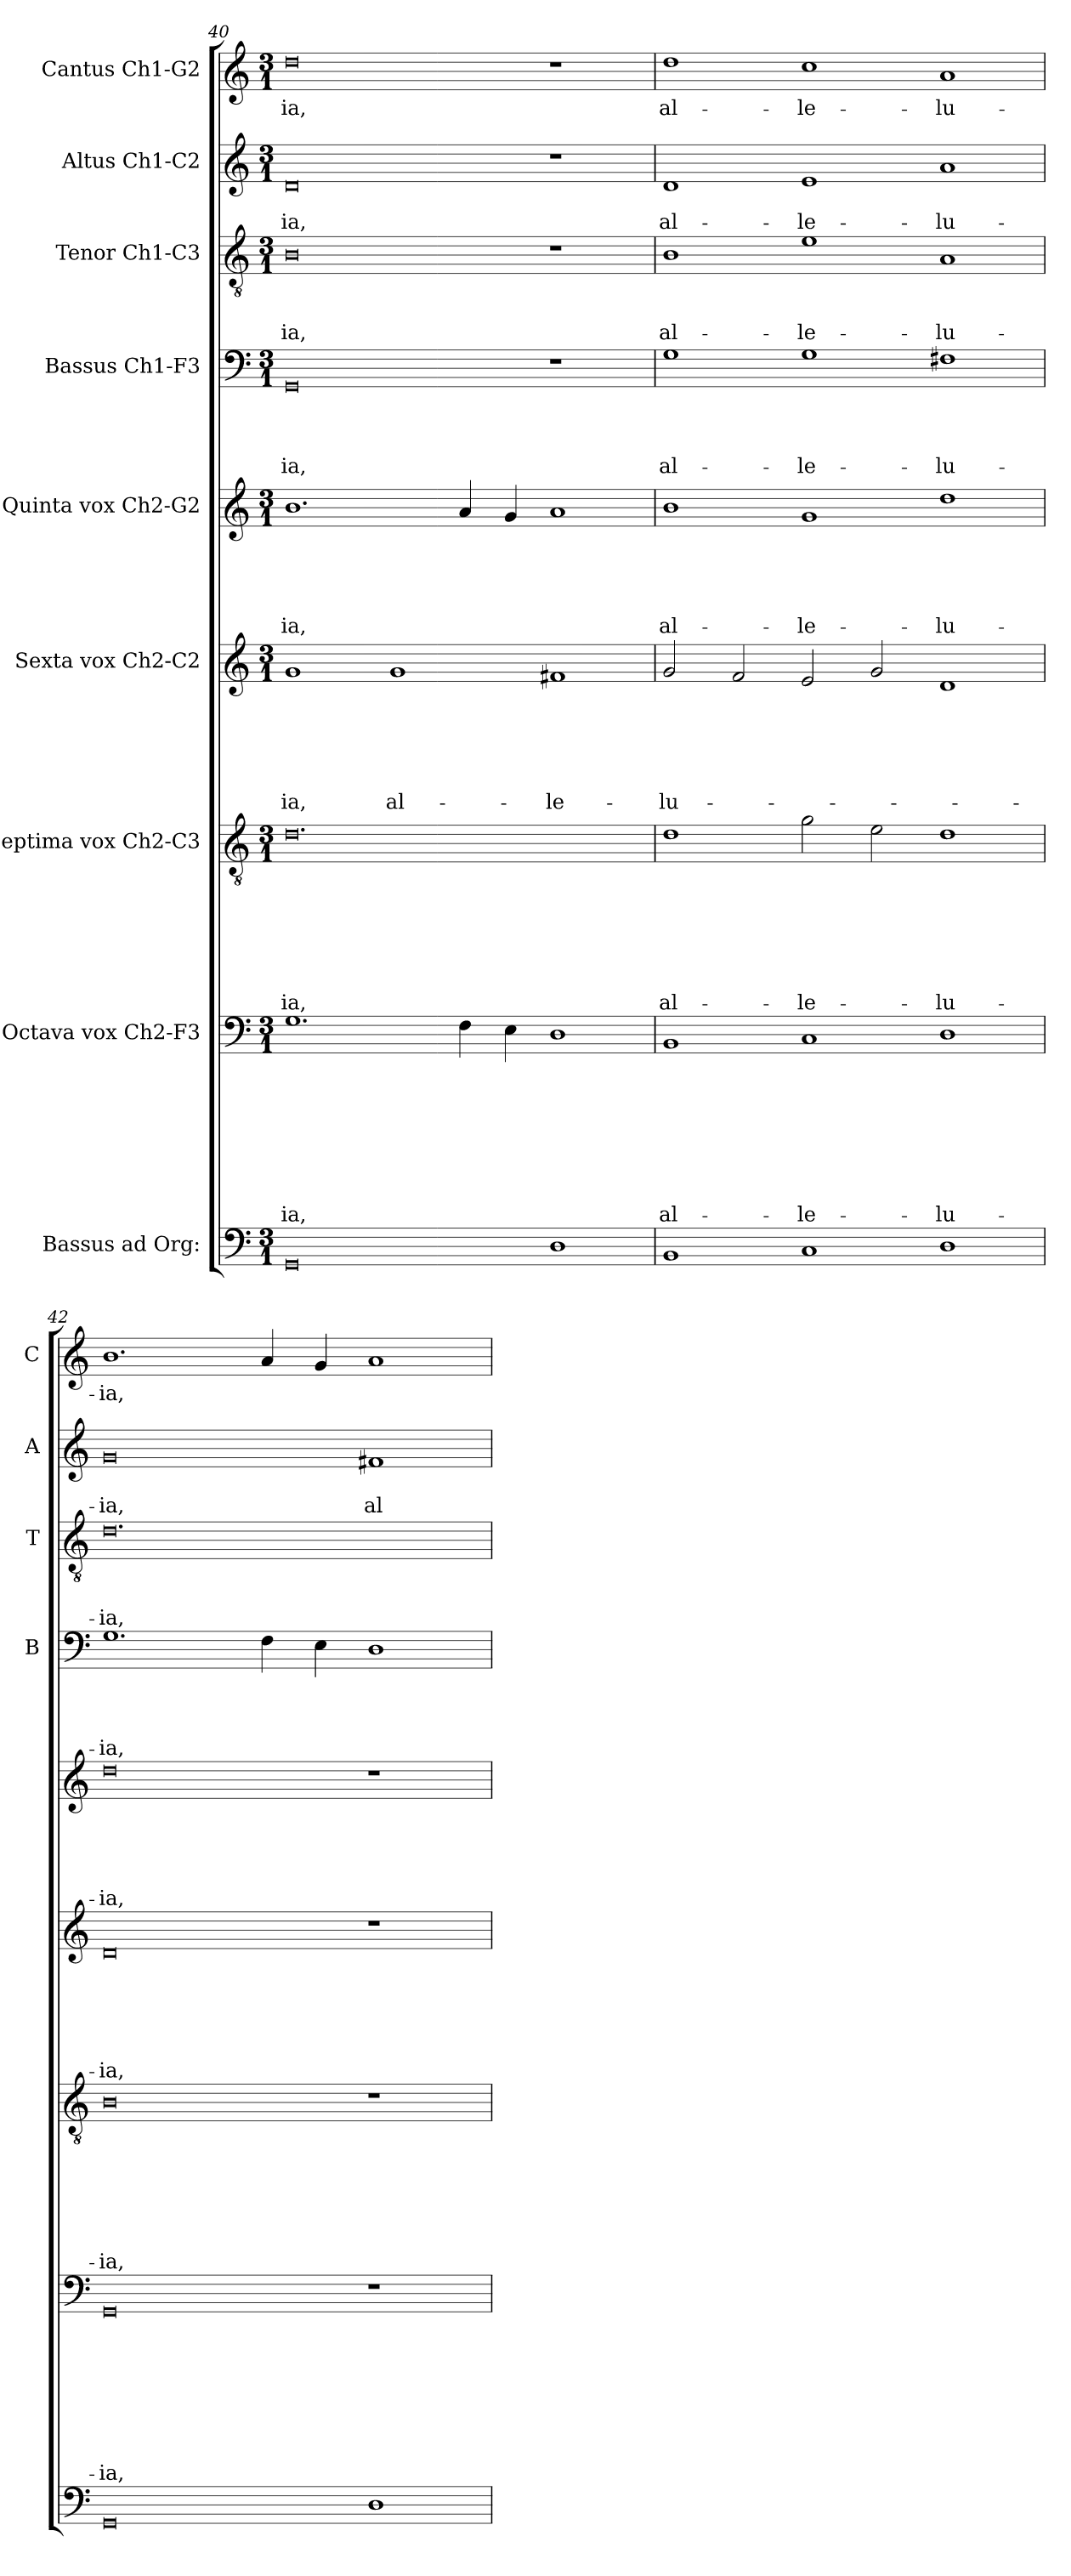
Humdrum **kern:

**kern	**kern	**text	**text	**text	**text	**text	**text	**text	**text	**kern	**text	**text	**text	**text	**text	**text	**text	**kern	**text	**text	**text	**text	**text	**text	**kern	**text	**text	**text	**text	**text	**kern	**text	**text	**text	**text	**kern	**text	**text	**text	**kern	**text	**text	**kern	**text
*part9	*part8	*part8	*part8	*part8	*part8	*part8	*part8	*part8	*part8	*part7	*part7	*part7	*part7	*part7	*part7	*part7	*part7	*part6	*part6	*part6	*part6	*part6	*part6	*part6	*part5	*part5	*part5	*part5	*part5	*part5	*part4	*part4	*part4	*part4	*part4	*part3	*part3	*part3	*part3	*part2	*part2	*part2	*part1	*part1
*staff9	*staff8	*staff8	*staff8	*staff8	*staff8	*staff8	*staff8	*staff8	*staff8	*staff7	*staff7	*staff7	*staff7	*staff7	*staff7	*staff7	*staff7	*staff6	*staff6	*staff6	*staff6	*staff6	*staff6	*staff6	*staff5	*staff5	*staff5	*staff5	*staff5	*staff5	*staff4	*staff4	*staff4	*staff4	*staff4	*staff3	*staff3	*staff3	*staff3	*staff2	*staff2	*staff2	*staff1	*staff1
*I"Bassus ad Org:	*I"Octava vox Ch2-F3	*	*	*	*	*	*	*	*	*I"Septima vox Ch2-C3	*	*	*	*	*	*	*	*I"Sexta vox Ch2-C2	*	*	*	*	*	*	*I"Quinta vox Ch2-G2	*	*	*	*	*	*I"Bassus Ch1-F3	*	*	*	*	*I"Tenor Ch1-C3	*	*	*	*I"Altus Ch1-C2	*	*	*I"Cantus Ch1-G2	*
*	*	*	*	*	*	*	*	*	*	*	*	*	*	*	*	*	*	*	*	*	*	*	*	*	*	*	*	*	*	*	*I'B	*	*	*	*	*I'T	*	*	*	*I'A	*	*	*I'C	*
*clefF4	*clefF4	*	*	*	*	*	*	*	*	*clefGv2	*	*	*	*	*	*	*	*clefG2	*	*	*	*	*	*	*clefG2	*	*	*	*	*	*clefF4	*	*	*	*	*clefGv2	*	*	*	*clefG2	*	*	*clefG2	*
*k[]	*k[]	*	*	*	*	*	*	*	*	*k[]	*	*	*	*	*	*	*	*k[]	*	*	*	*	*	*	*k[]	*	*	*	*	*	*k[]	*	*	*	*	*k[]	*	*	*	*k[]	*	*	*k[]	*
*C:	*C:	*	*	*	*	*	*	*	*	*C:	*	*	*	*	*	*	*	*C:	*	*	*	*	*	*	*C:	*	*	*	*	*	*C:	*	*	*	*	*C:	*	*	*	*C:	*	*	*C:	*
*M3/1	*M3/1	*	*	*	*	*	*	*	*	*M3/1	*	*	*	*	*	*	*	*M3/1	*	*	*	*	*	*	*M3/1	*	*	*	*	*	*M3/1	*	*	*	*	*M3/1	*	*	*	*M3/1	*	*	*M3/1	*
=40	=40	=40	=40	=40	=40	=40	=40	=40	=40	=40	=40	=40	=40	=40	=40	=40	=40	=40	=40	=40	=40	=40	=40	=40	=40	=40	=40	=40	=40	=40	=40	=40	=40	=40	=40	=40	=40	=40	=40	=40	=40	=40	=40	=40
!	!	!	!	!	!	!	!	!	!LO:LY:b	!	!	!	!	!	!	!	!LO:LY:b	!	!	!	!	!	!	!LO:LY:b	!	!	!	!	!	!LO:LY:b	!	!	!	!	!LO:LY:b	!	!	!	!LO:LY:b	!	!	!LO:LY:b	!	!LO:LY:b
0GG	1.G	.	.	.	.	.	.	.	-ia,	0.d	.	.	.	.	.	.	-ia,	1g	.	.	.	.	.	-ia,	1.b	.	.	.	.	-ia,	0GG	.	.	.	-ia,	0B	.	.	-ia,	0d	.	-ia,	0dd	-ia,
!	!	!	!	!	!	!	!	!	!	!	!	!	!	!	!	!	!	!	!	!	!	!	!	!LO:LY:b	!	!	!	!	!	!	!	!	!	!	!	!	!	!	!	!	!	!	!	!
.	.	.	.	.	.	.	.	.	.	.	.	.	.	.	.	.	.	1g	.	.	.	.	.	al-	.	.	.	.	.	.	.	.	.	.	.	.	.	.	.	.	.	.	.	.
.	4F\	.	.	.	.	.	.	.	.	.	.	.	.	.	.	.	.	.	.	.	.	.	.	.	4a/	.	.	.	.	.	.	.	.	.	.	.	.	.	.	.	.	.	.	.
.	4E\	.	.	.	.	.	.	.	.	.	.	.	.	.	.	.	.	.	.	.	.	.	.	.	4g/	.	.	.	.	.	.	.	.	.	.	.	.	.	.	.	.	.	.	.
!	!	!	!	!	!	!	!	!	!	!	!	!	!	!	!	!	!	!	!	!	!	!	!	!LO:LY:b	!	!	!	!	!	!	!	!	!	!	!	!	!	!	!	!	!	!	!	!
1D	1D	.	.	.	.	.	.	.	.	.	.	.	.	.	.	.	.	1f#X	.	.	.	.	.	-le-	1a	.	.	.	.	.	1r	.	.	.	.	1r	.	.	.	1r	.	.	1r	.
=41	=41	=41	=41	=41	=41	=41	=41	=41	=41	=41	=41	=41	=41	=41	=41	=41	=41	=41	=41	=41	=41	=41	=41	=41	=41	=41	=41	=41	=41	=41	=41	=41	=41	=41	=41	=41	=41	=41	=41	=41	=41	=41	=41	=41
!	!	!	!	!	!	!	!	!	!LO:LY:b	!	!	!	!	!	!	!	!LO:LY:b	!	!	!	!	!	!	!LO:LY:b	!	!	!	!	!	!LO:LY:b	!	!	!	!	!LO:LY:b	!	!	!	!LO:LY:b	!	!	!LO:LY:b	!	!LO:LY:b
1BB	1BB	.	.	.	.	.	.	.	al-	1d	.	.	.	.	.	.	al-	2g/	.	.	.	.	.	-lu-	1b	.	.	.	.	al-	1G	.	.	.	al-	1B	.	.	al-	1d	.	al-	1dd	al-
.	.	.	.	.	.	.	.	.	.	.	.	.	.	.	.	.	.	2f/	.	.	.	.	.	.	.	.	.	.	.	.	.	.	.	.	.	.	.	.	.	.	.	.	.	.
!	!	!	!	!	!	!	!	!	!LO:LY:b	!	!	!	!	!	!	!	!LO:LY:b	!	!	!	!	!	!	!	!	!	!	!	!	!LO:LY:b	!	!	!	!	!LO:LY:b	!	!	!	!LO:LY:b	!	!	!LO:LY:b	!	!LO:LY:b
1C	1C	.	.	.	.	.	.	.	-le-	2g\	.	.	.	.	.	.	-le-	2e/	.	.	.	.	.	.	1g	.	.	.	.	-le-	1G	.	.	.	-le-	1e	.	.	-le-	1e	.	-le-	1cc	-le-
.	.	.	.	.	.	.	.	.	.	2e\	.	.	.	.	.	.	.	2g/	.	.	.	.	.	.	.	.	.	.	.	.	.	.	.	.	.	.	.	.	.	.	.	.	.	.
!	!	!	!	!	!	!	!	!	!LO:LY:b	!	!	!	!	!	!	!	!LO:LY:b	!	!	!	!	!	!	!	!	!	!	!	!	!LO:LY:b	!	!	!	!	!LO:LY:b	!	!	!	!LO:LY:b	!	!	!LO:LY:b	!	!LO:LY:b
1D	1D	.	.	.	.	.	.	.	-lu-	1d	.	.	.	.	.	.	-lu-	1d	.	.	.	.	.	.	1dd	.	.	.	.	-lu-	1F#X	.	.	.	-lu-	1A	.	.	-lu-	1a	.	-lu-	1a	-lu-
=42	=42	=42	=42	=42	=42	=42	=42	=42	=42	=42	=42	=42	=42	=42	=42	=42	=42	=42	=42	=42	=42	=42	=42	=42	=42	=42	=42	=42	=42	=42	=42	=42	=42	=42	=42	=42	=42	=42	=42	=42	=42	=42	=42	=42
!	!	!	!	!	!	!	!	!	!LO:LY:b	!	!	!	!	!	!	!	!LO:LY:b	!	!	!	!	!	!	!LO:LY:b	!	!	!	!	!	!LO:LY:b	!	!	!	!	!LO:LY:b	!	!	!	!LO:LY:b	!	!	!LO:LY:b	!	!LO:LY:b
0GG	0GG	.	.	.	.	.	.	.	-ia,	0B	.	.	.	.	.	.	-ia,	0d	.	.	.	.	.	-ia,	0dd	.	.	.	.	-ia,	1.G	.	.	.	-ia,	0.d	.	.	-ia,	0g	.	-ia,	1.b	-ia,
.	.	.	.	.	.	.	.	.	.	.	.	.	.	.	.	.	.	.	.	.	.	.	.	.	.	.	.	.	.	.	4F\	.	.	.	.	.	.	.	.	.	.	.	4a/	.
.	.	.	.	.	.	.	.	.	.	.	.	.	.	.	.	.	.	.	.	.	.	.	.	.	.	.	.	.	.	.	4E\	.	.	.	.	.	.	.	.	.	.	.	4g/	.
!	!	!	!	!	!	!	!	!	!	!	!	!	!	!	!	!	!	!	!	!	!	!	!	!	!	!	!	!	!	!	!	!	!	!	!	!	!	!	!	!	!	!LO:LY:b	!	!
1D	1r	.	.	.	.	.	.	.	.	1r	.	.	.	.	.	.	.	1r	.	.	.	.	.	.	1r	.	.	.	.	.	1D	.	.	.	.	.	.	.	.	1f#X	.	al-	1a	.
=	=	=	=	=	=	=	=	=	=	=	=	=	=	=	=	=	=	=	=	=	=	=	=	=	=	=	=	=	=	=	=	=	=	=	=	=	=	=	=	=	=	=	=	=
*-	*-	*-	*-	*-	*-	*-	*-	*-	*-	*-	*-	*-	*-	*-	*-	*-	*-	*-	*-	*-	*-	*-	*-	*-	*-	*-	*-	*-	*-	*-	*-	*-	*-	*-	*-	*-	*-	*-	*-	*-	*-	*-	*-	*-
